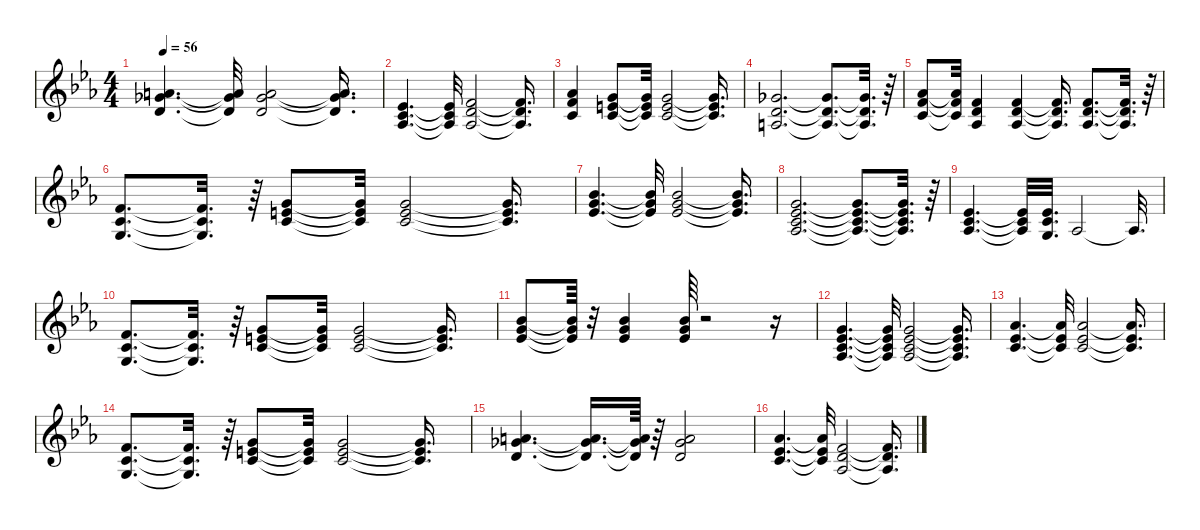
\defaultSystemsLayout 4
\hideDynamics
\bracketExtendMode nobrackets
\singleTrackTrackNamePolicy hidden
\multiTrackTrackNamePolicy hidden
\firstSystemTrackNameMode fullname
\firstSystemTrackNameOrientation horizontal
\otherSystemsTrackNameOrientation horizontal
\track ("Rock Organ" "org.") {instrument rockorgan}
\staff {score}
\tuning (E4 B3 G3 D3 A2 E2)
\ts (4 4)
\tempo 56
\clef g2
\ks cminor
(5.1{acc forcenatural} 7.2{acc b} 7.3{acc forcenatural}).4{d dy f beam Up} (5.1{t acc forcenatural} 7.2{t acc b} 7.3{t acc forcenatural}).32{beam Up} (5.1{acc forcenatural} 7.2{acc b} 7.3{acc forcenatural}).2{beam Up} (5.1{t acc forcenatural} 7.2{t acc b} 7.3{t acc forcenatural}).16{d beam Up} |
(4.2{acc b} 5.3{acc forcenatural} 6.4{acc b}).4{d beam Up} (4.2{t acc b} 5.3{t acc forcenatural} 6.4{t acc b}).32{beam Up} (6.2{acc forcenatural} 7.3{acc forcenatural} 6.4{acc b}).2{beam Up} (6.2{t acc forcenatural} 7.3{t acc forcenatural} 6.4{t acc b}).16{d beam Up} |
(4.1{acc b} 6.2{acc forcenatural} 5.3{acc forcenatural}).4{beam Up} (3.1{acc forcenatural} 5.2{acc forcenatural} 5.3{acc forcenatural}).8{beam Up} (3.1{t acc forcenatural} 5.2{t acc forcenatural} 5.3{t acc forcenatural}).32{beam Up} (3.1{acc forcenatural} 5.2{acc forcenatural} 5.3{acc forcenatural}).2{beam Up} (3.1{t acc forcenatural} 5.2{t acc forcenatural} 5.3{t acc forcenatural}).16{d beam Up} |
(2.1{acc b} 3.2{acc forcenatural} 2.3{acc forcenatural}).2{d beam Up} (2.1{t acc b} 3.2{t acc forcenatural} 2.3{t acc forcenatural}).8{d beam Up} (2.1{t acc b} 3.2{t acc forcenatural} 2.3{t acc forcenatural}).32{d beam Up} r.64{beam Up} |
(4.1{acc b} 6.2{acc forcenatural} 5.3{acc forcenatural}).8{beam Up} (4.1{t acc b} 6.2{t acc forcenatural} 5.3{t acc forcenatural}).32{beam Up} (6.2{acc forcenatural} 7.3{acc forcenatural} 6.4{acc b}).4{beam Up} (6.2{acc forcenatural} 7.3{acc forcenatural} 6.4{acc b}).4{beam Up} (6.2{t acc forcenatural} 7.3{t acc forcenatural} 6.4{t acc b}).16{d beam Up} (6.2{acc forcenatural} 7.3{acc forcenatural} 6.4{acc b}).8{d beam Up} (6.2{t acc forcenatural} 7.3{t acc forcenatural} 6.4{t acc b}).32{d beam Up} r.64{beam Up} |
(6.2{acc forcenatural} 5.3{acc forcenatural} 5.4{acc forcenatural}).8{d beam Up} (6.2{t acc forcenatural} 5.3{t acc forcenatural} 5.4{t acc forcenatural}).32{d beam Up} r.64{beam Up} (3.1{acc forcenatural} 5.2{acc forcenatural} 5.3{acc forcenatural}).8{beam Up} (3.1{t acc forcenatural} 5.2{t acc forcenatural} 5.3{t acc forcenatural}).32{beam Up} (3.1{acc forcenatural} 5.2{acc forcenatural} 5.3{acc forcenatural}).2{beam Up} (3.1{t acc forcenatural} 5.2{t acc forcenatural} 5.3{t acc forcenatural}).16{d beam Up} |
(6.1{acc b} 8.2{acc forcenatural} 8.3{acc b}).4{d beam Up} (6.1{t acc b} 8.2{t acc forcenatural} 8.3{t acc b}).32{beam Up} (6.1{acc b} 8.2{acc forcenatural} 8.3{acc b}).2{beam Up} (6.1{t acc b} 8.2{t acc forcenatural} 8.3{t acc b}).16{d beam Up} |
(3.1{acc forcenatural} 4.2{acc b} 5.3{acc forcenatural} 6.4{acc b}).2{d beam Up} (3.1{t acc forcenatural} 4.2{t acc b} 5.3{t acc forcenatural} 6.4{t acc b}).8{d beam Up} (3.1{t acc forcenatural} 4.2{t acc b} 5.3{t acc forcenatural} 6.4{t acc b}).32{d beam Up} r.64{beam Up} |
(4.2{acc b} 5.3{acc forcenatural} 6.4{acc b}).4{d beam Up} (4.2{t acc b} 5.3{t acc forcenatural} 6.4{t acc b}).32{beam Up} (4.2{acc b} 5.3{acc forcenatural} 5.4{acc forcenatural}).32{d beam Up} 6.4{acc b}.2{beam Up} 6.4{t acc b}.32{d beam Up} |
(1.1{acc forcenatural} 1.2{acc forcenatural} 0.3{acc forcenatural}).8{d beam Up} (1.1{t acc forcenatural} 1.2{t acc forcenatural} 0.3{t acc forcenatural}).32{d beam Up} r.64{beam Up} (3.1{acc forcenatural} 5.2{acc forcenatural} 5.3{acc forcenatural}).8{beam Up} (3.1{t acc forcenatural} 5.2{t acc forcenatural} 5.3{t acc forcenatural}).32{beam Up} (3.1{acc forcenatural} 5.2{acc forcenatural} 5.3{acc forcenatural}).2{beam Up} (3.1{t acc forcenatural} 5.2{t acc forcenatural} 5.3{t acc forcenatural}).16{d beam Up} |
(6.1{acc b} 8.2{acc forcenatural} 8.3{acc b}).8{beam Up} (6.1{t acc b} 8.2{t acc forcenatural} 8.3{t acc b}).64{beam Up} r.32{beam Up} (6.1{acc b} 8.2{acc forcenatural} 8.3{acc b}).4{beam Up} (6.1{acc b} 8.2{acc forcenatural} 8.3{acc b}).64{beam Up} r.2{beam Up} r.16{beam Up} |
(8.2{acc forcenatural} 8.3{acc b} 10.4{acc forcenatural} 11.5{acc b}).4{d beam Up} (8.2{t acc forcenatural} 8.3{t acc b} 10.4{t acc forcenatural} 11.5{t acc b}).32{beam Up} (8.2{acc forcenatural} 8.3{acc b} 10.4{acc forcenatural} 11.5{acc b}).2{beam Up} (8.2{t acc forcenatural} 8.3{t acc b} 10.4{t acc forcenatural} 11.5{t acc b}).16{d beam Up} |
(9.2{acc b} 8.3{acc b} 10.4{acc forcenatural}).4{d beam Up} (9.2{t acc b} 8.3{t acc b} 10.4{t acc forcenatural}).32{beam Up} (9.2{acc b} 8.3{acc b} 10.4{acc forcenatural}).2{beam Up} (9.2{t acc b} 8.3{t acc b} 10.4{t acc forcenatural}).16{d beam Up} |
(10.3{acc forcenatural} 10.4{acc forcenatural} 10.5{acc forcenatural}).8{d beam Up} (10.3{t acc forcenatural} 10.4{t acc forcenatural} 10.5{t acc forcenatural}).32{d beam Up} r.64{beam Up} (8.2{acc forcenatural} 9.3{acc forcenatural} 10.4{acc forcenatural}).8{beam Up} (8.2{t acc forcenatural} 9.3{t acc forcenatural} 10.4{t acc forcenatural}).32{beam Up} (8.2{acc forcenatural} 9.3{acc forcenatural} 10.4{acc forcenatural}).2{beam Up} (8.2{t acc forcenatural} 9.3{t acc forcenatural} 10.4{t acc forcenatural}).16{d beam Up} |
(5.1{acc forcenatural} 7.2{acc b} 7.3{acc forcenatural}).4{d beam Up} (5.1{t acc forcenatural} 7.2{t acc b} 7.3{t acc forcenatural}).16{d beam Up} (5.1{t acc forcenatural} 7.2{t acc b} 7.3{t acc forcenatural}).64{beam Up} r.64{beam Up} (5.1{acc forcenatural} 7.2{acc b} 7.3{acc forcenatural}).2{beam Up} |
(4.1{acc b} 4.2{acc b} 5.3{acc forcenatural}).4{d beam Up} (4.1{t acc b} 4.2{t acc b} 5.3{t acc forcenatural}).32{beam Up} (1.1{acc forcenatural} 3.2{acc forcenatural} 1.3{acc b}).2{beam Up} (1.1{t acc forcenatural} 3.2{t acc forcenatural} 1.3{t acc b}).16{d beam Up}
